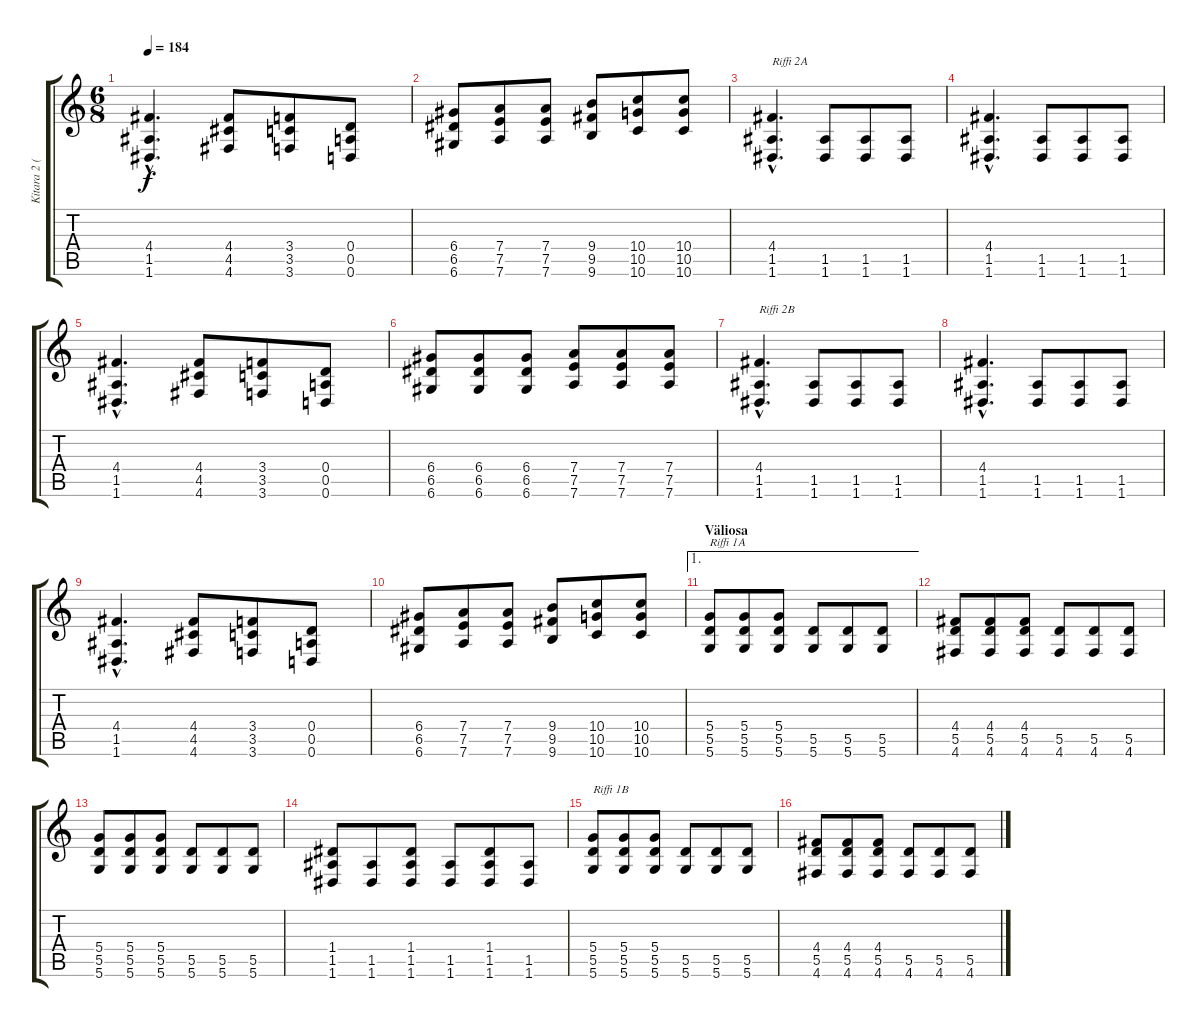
\track ("Kitara 2 (Tuomo)" "Kitara 2 (") {instrument distortionguitar}
\staff {score tabs}
\tuning (E4 B3 G3 D3 A2 D2) {hide}
\ts (6 8)
\tempo 184
\clef g2
\ks c
(4.4{hac} 1.5{hac} 1.6{hac}).4{d dy f} (4.4 4.5 4.6).8 (3.4 3.5 3.6).8 (0.4 0.5 0.6).8 |
(6.4 6.5 6.6).8 (7.4 7.5 7.6).8 (7.4 7.5 7.6).8 (9.4 9.5 9.6).8 (10.4 10.5 10.6).8 (10.4 10.5 10.6).8 |
(4.4{hac} 1.5{hac} 1.6{hac}).4{d txt "Riffi 2A"} (1.5 1.6).8 (1.5 1.6).8 (1.5 1.6).8 |
(4.4{hac} 1.5{hac} 1.6{hac}).4{d} (1.5 1.6).8 (1.5 1.6).8 (1.5 1.6).8 |
(4.4{hac} 1.5{hac} 1.6{hac}).4{d} (4.4 4.5 4.6).8 (3.4 3.5 3.6).8 (0.4 0.5 0.6).8 |
(6.4 6.5 6.6).8 (6.4 6.5 6.6).8 (6.4 6.5 6.6).8 (7.4 7.5 7.6).8 (7.4 7.5 7.6).8 (7.4 7.5 7.6).8 |
(4.4{hac} 1.5{hac} 1.6{hac}).4{d txt "Riffi 2B"} (1.5 1.6).8 (1.5 1.6).8 (1.5 1.6).8 |
(4.4{hac} 1.5{hac} 1.6{hac}).4{d} (1.5 1.6).8 (1.5 1.6).8 (1.5 1.6).8 |
(4.4{hac} 1.5{hac} 1.6{hac}).4{d} (4.4 4.5 4.6).8 (3.4 3.5 3.6).8 (0.4 0.5 0.6).8 |
(6.4 6.5 6.6).8 (7.4 7.5 7.6).8 (7.4 7.5 7.6).8 (9.4 9.5 9.6).8 (10.4 10.5 10.6).8 (10.4 10.5 10.6).8 |
\ae 1
\section ("" "Väliosa")
(5.4 5.5 5.6).8{txt "Riffi 1A"} (5.4 5.5 5.6).8 (5.4 5.5 5.6).8 (5.5 5.6).8 (5.5 5.6).8 (5.5 5.6).8 |
(4.4 5.5 4.6).8 (4.4 5.5 4.6).8 (4.4 5.5 4.6).8 (5.5 4.6).8 (5.5 4.6).8 (5.5 4.6).8 |
(5.4 5.5 5.6).8 (5.4 5.5 5.6).8 (5.4 5.5 5.6).8 (5.5 5.6).8 (5.5 5.6).8 (5.5 5.6).8 |
(1.4 1.5 1.6).8 (1.5 1.6).8 (1.4 1.5 1.6).8 (1.5 1.6).8 (1.4 1.5 1.6).8 (1.5 1.6).8 |
(5.4 5.5 5.6).8{txt "Riffi 1B"} (5.4 5.5 5.6).8 (5.4 5.5 5.6).8 (5.5 5.6).8 (5.5 5.6).8 (5.5 5.6).8 |
(4.4 5.5 4.6).8 (4.4 5.5 4.6).8 (4.4 5.5 4.6).8 (5.5 4.6).8 (5.5 4.6).8 (5.5 4.6).8
